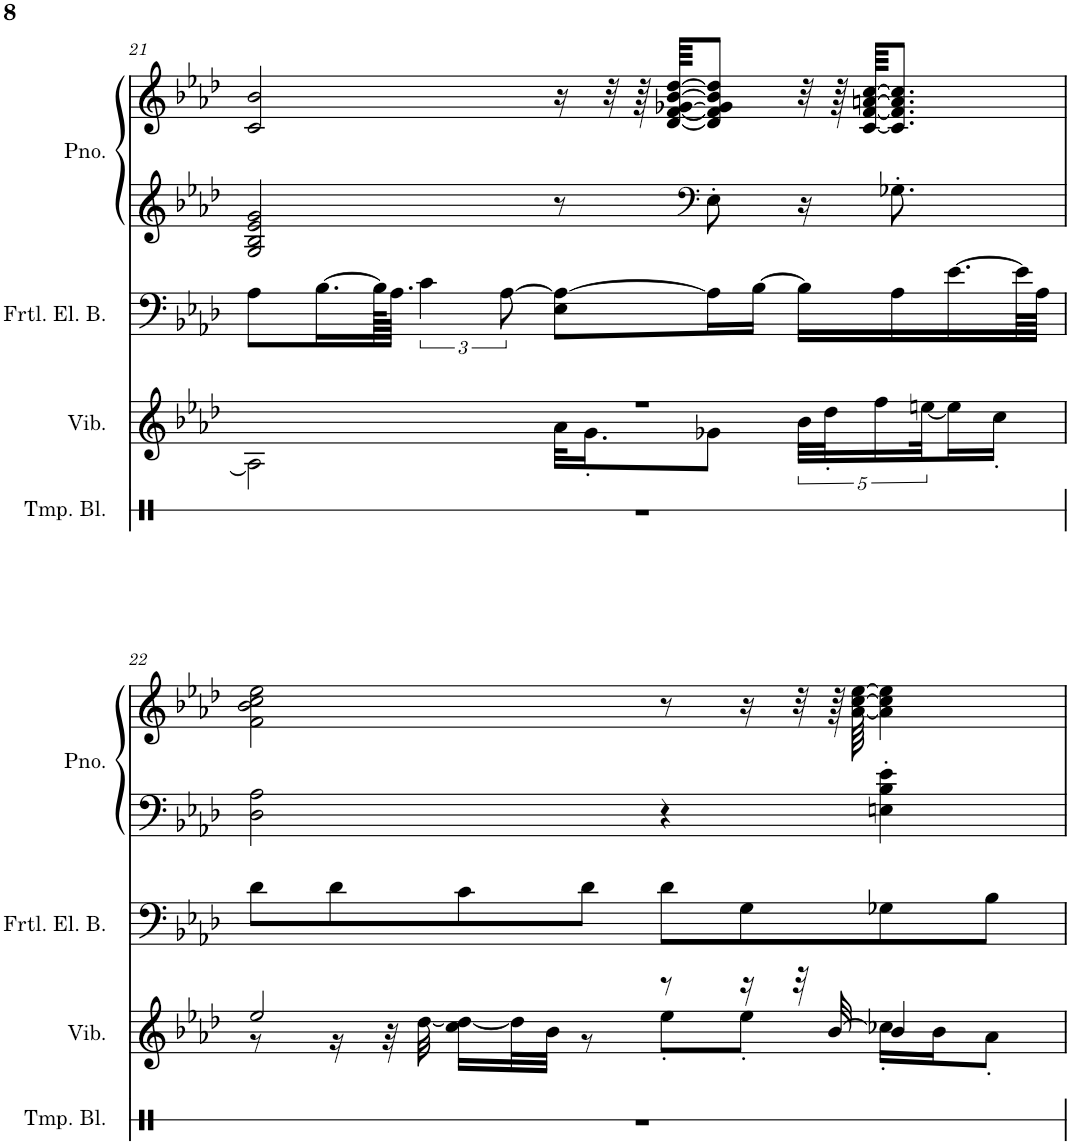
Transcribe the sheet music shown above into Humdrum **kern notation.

**kern	**kern	**kern	**kern	**kern
*part4	*part3	*part2	*part1	*part1
*staff5	*staff4	*staff3	*staff2	*staff1
*I"Temple Blocks	*I"Vibraphone	*I"Fretless Electric Bass	*I"Piano, Donna Lee	*
*I'Tmp. Bl.	*I'Vib.	*I'Frtl. El. B.	*I'Pno.	*
!!LO:PB:g=z
*clefX	*clefG2	*clefF4	*clefG2	*clefG2
*	*	*Trd7c12	*	*
*k[]	*k[b-e-a-d-]	*k[b-e-a-d-]	*k[b-e-a-d-]	*k[b-e-a-d-]
*M4/4	*M4/4	*M4/4	*M4/4	*M4/4
=21	=21	=21	=21	=21
*	*^	*	*	*
1r	1r	2A-\]	8A-\L	2G/ 2B-/ 2e-/ 2g/	2c/ 2b-/
.	.	.	[16.B-\L	.	.
.	.	.	128B-\KLL]	.	.
.	.	.	64.A-\JJJJ	.	.
.	.	.	6c\	.	.
.	.	.	[12A-\	.	.
.	.	32a-\KLL	8E-\ 8A-\_L	8r	16r
.	.	16.g'\J	.	.	.
.	.	.	.	.	32r
.	.	.	.	.	64r
.	.	.	.	.	[64d-/ [64f/ [64g-X/ [64b-/ [64dd-/KKKL
*	*	*	*	*clefF4	*
.	.	8g-X\J	16A-\L]	8E-'\	8d-/] 8f/] 8g-/] 8b-/] 8dd-/]J
.	.	.	[16B-\JJ	.	.
.	.	40b-\LLL	16B-\LL]	16r	32r
.	.	40dd-'\J	.	.	.
.	.	.	.	.	64r
.	.	.	.	.	[64c/ [64f/ [64an/ [64cc/KKKL
.	.	20ff\	.	.	.
.	.	.	16A-\	8.G-X'\	8.c/] 8.f/] 8.a/] 8.cc/]J
.	.	[40een\K	.	.	.
.	.	16ee\]	[16.e-\	.	.
.	.	16cc'\JJ	.	.	.
.	.	.	64e-\LL]	.	.
.	.	.	64A-\JJJJ	.	.
!!LO:LB:g=z
=22	=22	=22	=22	=22	=22
1r	2ee-/	8r	8d-\L	2D-\ 2A-\	2f\ 2b-\ 2cc\ 2ee-\
.	.	16r	8d-\	.	.
.	.	32r	.	.	.
.	.	[32dd-\	.	.	.
.	.	16cc\ 16dd-\_LL	8c\	.	.
.	.	32dd-\L]	.	.	.
.	.	32b-\JJJ	.	.	.
.	.	8r	8d-\J	.	.
.	8r	8ee-'\L	8d-\L	4r	8r
.	16r	8ee-'\J	8G\	.	16r
.	32r	.	.	.	32r
.	[32b-/	.	.	.	64r
.	.	.	.	.	[64a-\ [64cc\ [64ee-\
.	4b-/]	16cc-X'\LL	8G-X\	4En\' 4B-\' 4e-\'	4a-\] 4cc\] 4ee-\]
.	.	16b-\J	.	.	.
.	.	8a-'\J	8B-\J	.	.
*	*v	*v	*	*	*
=	=	=	=	=
*-	*-	*-	*-	*-
